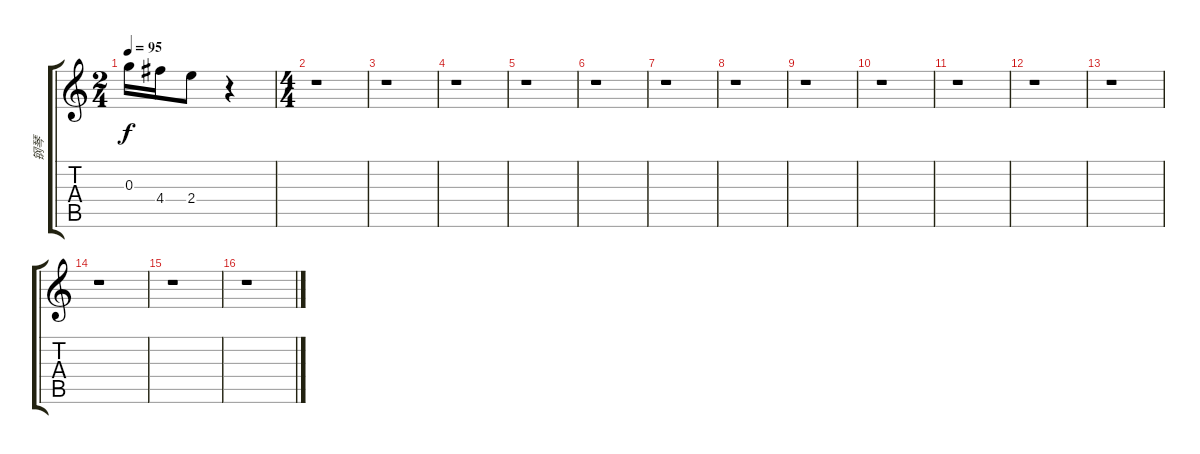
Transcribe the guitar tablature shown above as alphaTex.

\track ("钢琴" "钢琴") {instrument acousticgrandpiano}
\staff {score tabs}
\tuning (E6 B5 G5 D5 A4 E4) {hide}
\ts (2 4)
\tempo 95
\clef g2
\ks c
0.3.16{dy f} 4.4.16 2.4.8 r.4 |
\ts (4 4)
r.1 |
r.1 |
r.1 |
r.1 |
r.1 |
r.1 |
r.1 |
r.1 |
r.1 |
r.1 |
r.1 |
r.1 |
r.1 |
r.1 |
r.1
